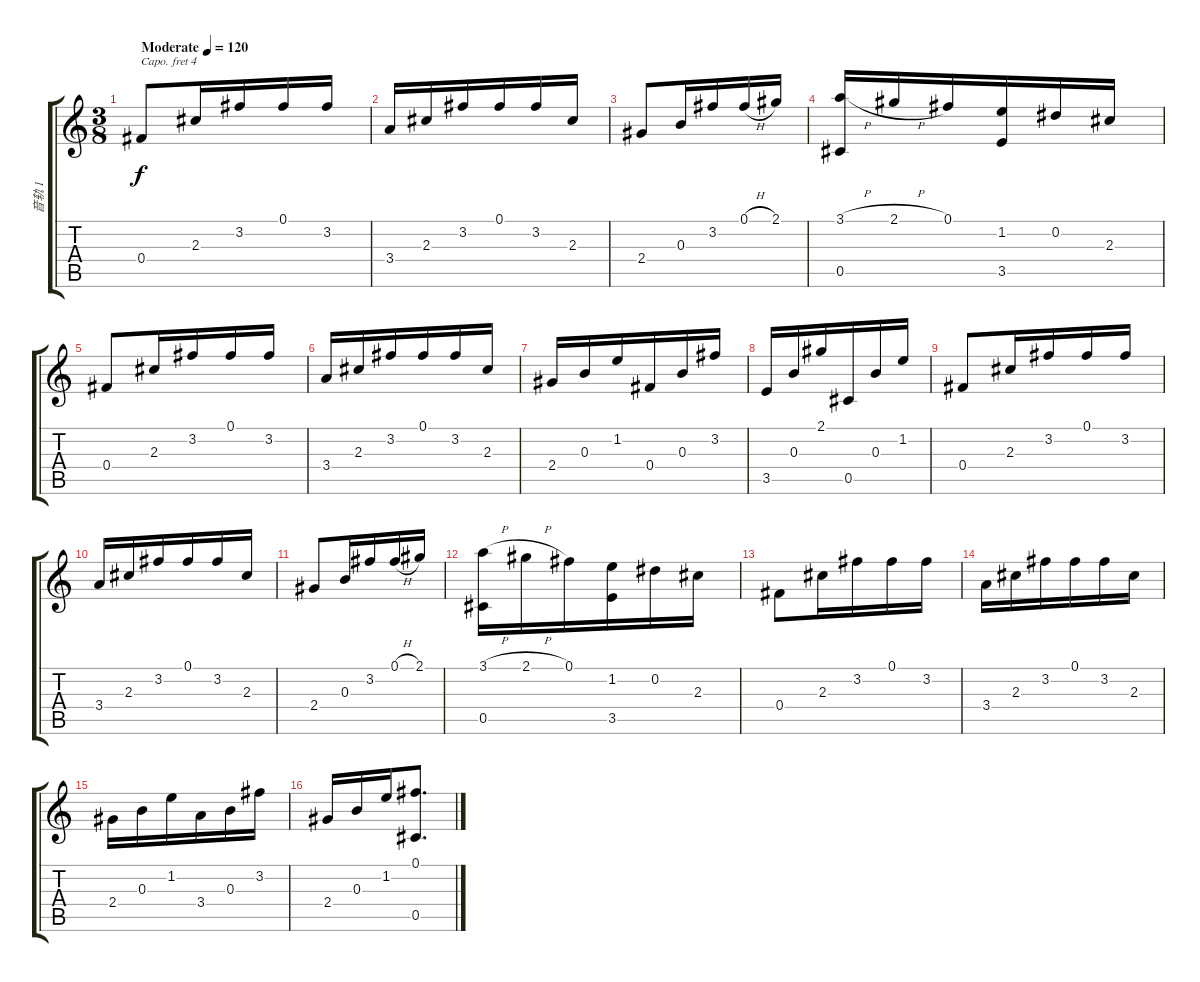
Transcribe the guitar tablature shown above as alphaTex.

\track ("音轨 1" "音轨 1") {instrument acousticguitarsteel}
\staff {score tabs}
\capo 4
\tuning (D4 B3 G3 D3 A2 D2) {hide}
\ts (3 8)
\tempo (120 "Moderate")
\clef g2
\ks c
0.4.8{dy f instrument acousticguitarsteel beam Up} 2.3.16{beam Up} 3.2.16 0.1.16 3.2.16 |
3.4.16 2.3.16 3.2.16 0.1.16 3.2.16 2.3.16{beam Up} |
2.4.8{beam Up} 0.3.16{beam Up} 3.2.16 0.1{h}.16 2.1.16 |
(3.1{h} 0.5).16{beam Up} 2.1{h}.16{beam Up} 0.1.16{beam Up} (1.2 3.5).16{beam Up} 0.2.16 2.3.16{beam Up} |
0.4.8{beam Up} 2.3.16{beam Up} 3.2.16 0.1.16 3.2.16 |
3.4.16 2.3.16 3.2.16 0.1.16 3.2.16 2.3.16{beam Up} |
2.4.16{beam Up} 0.3.16{beam Up} 1.2.16{beam Up} 0.4.16{beam Up} 0.3.16{beam Up} 3.2.16 |
3.5.16{beam Up} 0.3.16{beam Up} 2.1.16{beam Up} 0.5.16{beam Up} 0.3.16{beam Up} 1.2.16 |
0.4.8{beam Up} 2.3.16{beam Up} 3.2.16 0.1.16 3.2.16 |
3.4.16 2.3.16 3.2.16 0.1.16 3.2.16 2.3.16{beam Up} |
2.4.8{beam Up} 0.3.16{beam Up} 3.2.16 0.1{h}.16 2.1.16 |
(3.1{h} 0.5).16 2.1{h}.16 0.1.16 (1.2 3.5).16 0.2.16 2.3.16 |
0.4.8 2.3.16 3.2.16 0.1.16 3.2.16 |
3.4.16 2.3.16 3.2.16 0.1.16 3.2.16 2.3.16 |
2.4.16 0.3.16 1.2.16 3.4.16 0.3.16 3.2.16 |
2.4.16 0.3.16 1.2.16 (0.1 0.5).8{d}
